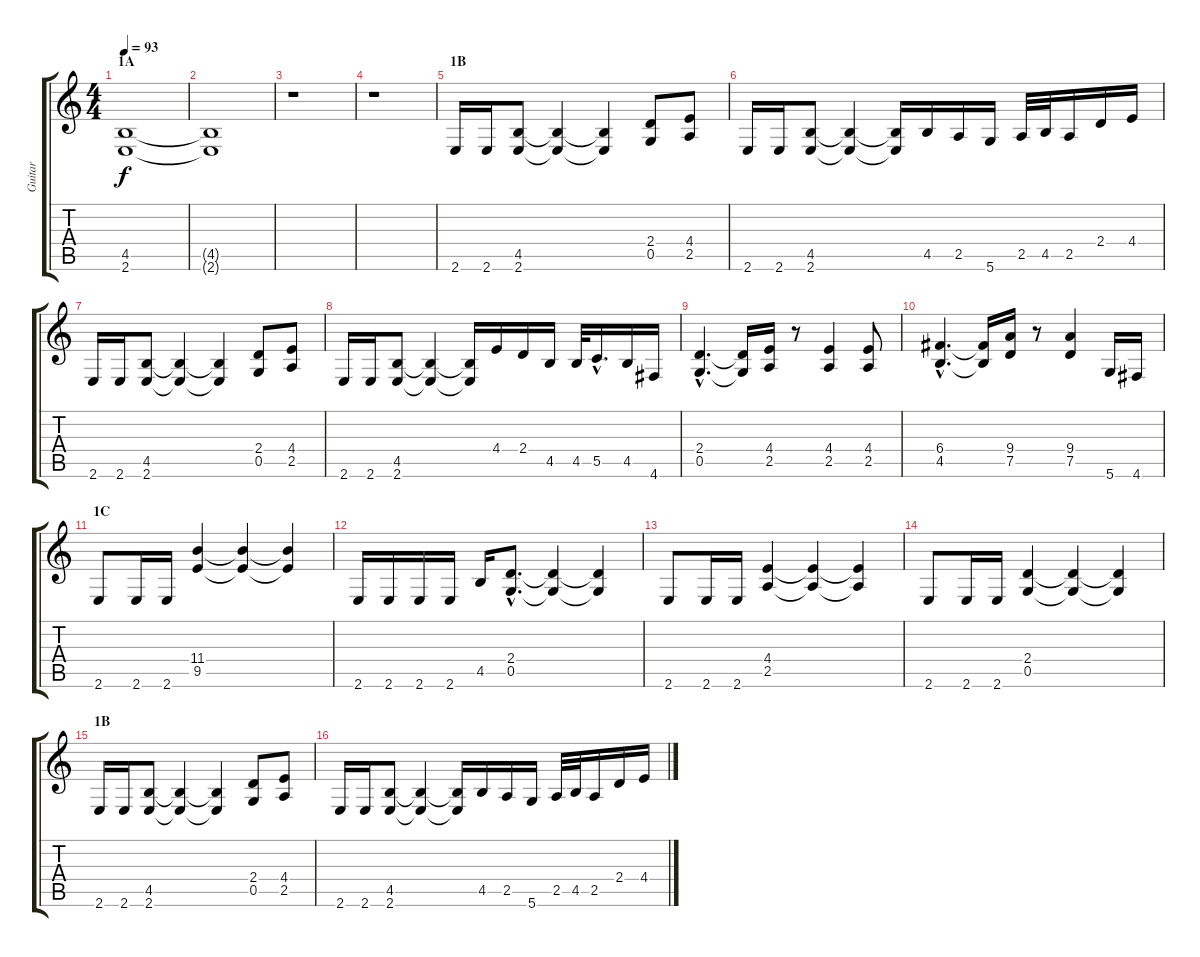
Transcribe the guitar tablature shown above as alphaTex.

\track ("Guitar" "Guitar") {instrument distortionguitar}
\staff {score tabs}
\tuning (D4 A3 F3 C3 G2 D2) {hide}
\ts (4 4)
\section ("" "1A")
\tempo 93
\clef g2
\ks c
(4.5 2.6).1{dy f volume 8 instrument distortionguitar} |
(4.5{t} 2.6{t}).1{volume 0} |
r.1 |
r.1 |
\section ("" "1B")
2.6.16{volume 14} 2.6.16 (4.5 2.6).8 (4.5{t} 2.6{t}).4 (4.5{t} 2.6{t}).4 (2.4 0.5).8 (4.4 2.5).8 |
2.6.16 2.6.16 (4.5 2.6).8 (4.5{t} 2.6{t}).4 (4.5{t} 2.6{t}).16 4.5.16 2.5.16 5.6.16 2.5.32 4.5.32 2.5.16 2.4.16 4.4.16 |
2.6.16 2.6.16 (4.5 2.6).8 (4.5{t} 2.6{t}).4 (4.5{t} 2.6{t}).4 (2.4 0.5).8 (4.4 2.5).8 |
2.6.16 2.6.16 (4.5 2.6).8 (4.5{t} 2.6{t}).4 (4.5{t} 2.6{t}).16 4.4.16 2.4.16 4.5.16 4.5.32 5.5{hac}.16{d} 4.5.16 4.6.16 |
(2.4{hac} 0.5{hac}).4{d} (2.4{t} 0.5{t}).16 (4.4 2.5).16 r.8 (4.4 2.5).4 (4.4 2.5).8 |
(6.4{hac} 4.5{hac}).4{d} (6.4{t} 4.5{t}).16 (9.4 7.5).16 r.8 (9.4 7.5).4 5.6.16 4.6.16 |
\section ("" "1C")
2.6.8 2.6.16 2.6.16 (11.4 9.5).4 (11.4{t} 9.5{t}).4 (11.4{t} 9.5{t}).4 |
2.6.16 2.6.16 2.6.16 2.6.16 4.5.16 (2.4{hac} 0.5{hac}).8{d} (2.4{t} 0.5{t}).4 (2.4{t} 0.5{t}).4 |
2.6.8 2.6.16 2.6.16 (4.4 2.5).4 (4.4{t} 2.5{t}).4 (4.4{t} 2.5{t}).4 |
2.6.8 2.6.16 2.6.16 (2.4 0.5).4 (2.4{t} 0.5{t}).4 (2.4{t} 0.5{t}).4 |
\section ("" "1B")
2.6.16 2.6.16 (4.5 2.6).8 (4.5{t} 2.6{t}).4 (4.5{t} 2.6{t}).4 (2.4 0.5).8 (4.4 2.5).8 |
2.6.16 2.6.16 (4.5 2.6).8 (4.5{t} 2.6{t}).4 (4.5{t} 2.6{t}).16 4.5.16 2.5.16 5.6.16 2.5.32 4.5.32 2.5.16 2.4.16 4.4.16
